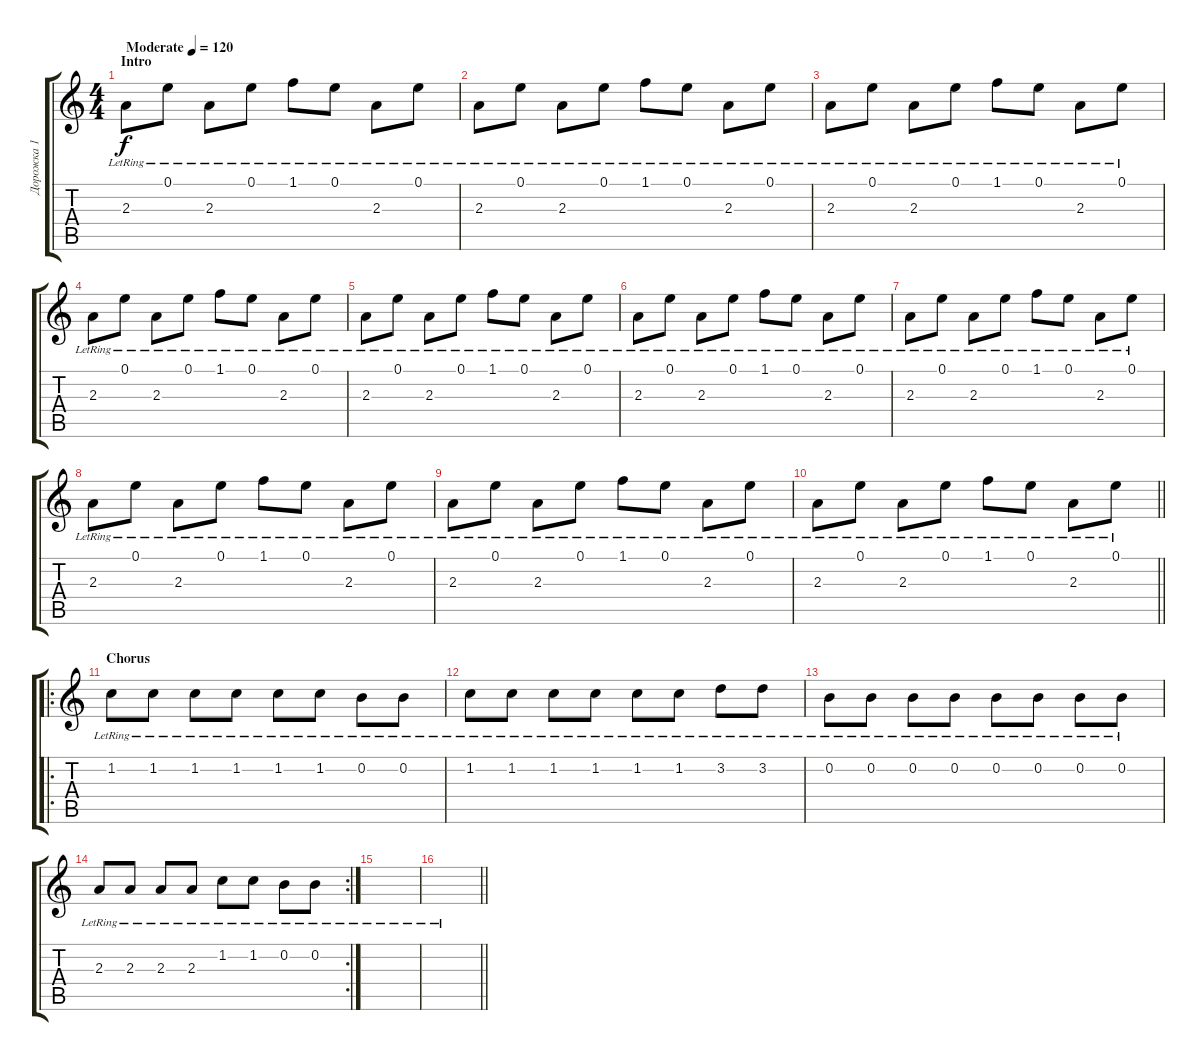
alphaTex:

\track ("Дорожка 1" "Дорожка 1") {instrument acousticguitarsteel}
\staff {score tabs}
\tuning (E4 B3 G3 D3 A2 D2) {hide}
\ts (4 4)
\section ("" "Intro")
\tempo (120 "Moderate")
\clef g2
\ks c
2.3{lr}.8{dy f instrument acousticguitarsteel} 0.1{lr}.8 2.3{lr}.8 0.1{lr}.8 1.1{lr}.8 0.1{lr}.8 2.3{lr}.8 0.1{lr}.8 |
2.3{lr}.8 0.1{lr}.8 2.3{lr}.8 0.1{lr}.8 1.1{lr}.8 0.1{lr}.8 2.3{lr}.8 0.1{lr}.8 |
2.3{lr}.8 0.1{lr}.8 2.3{lr}.8 0.1{lr}.8 1.1{lr}.8 0.1{lr}.8 2.3{lr}.8 0.1{lr}.8 |
2.3{lr}.8 0.1{lr}.8 2.3{lr}.8 0.1{lr}.8 1.1{lr}.8 0.1{lr}.8 2.3{lr}.8 0.1{lr}.8 |
2.3{lr}.8 0.1{lr}.8 2.3{lr}.8 0.1{lr}.8 1.1{lr}.8 0.1{lr}.8 2.3{lr}.8 0.1{lr}.8 |
2.3{lr}.8 0.1{lr}.8 2.3{lr}.8 0.1{lr}.8 1.1{lr}.8 0.1{lr}.8 2.3{lr}.8 0.1{lr}.8 |
2.3{lr}.8 0.1{lr}.8 2.3{lr}.8 0.1{lr}.8 1.1{lr}.8 0.1{lr}.8 2.3{lr}.8 0.1{lr}.8 |
2.3{lr}.8 0.1{lr}.8 2.3{lr}.8 0.1{lr}.8 1.1{lr}.8 0.1{lr}.8 2.3{lr}.8 0.1{lr}.8 |
2.3{lr}.8 0.1{lr}.8 2.3{lr}.8 0.1{lr}.8 1.1{lr}.8 0.1{lr}.8 2.3{lr}.8 0.1{lr}.8 |
\barLineRight lightlight
2.3{lr}.8 0.1{lr}.8 2.3{lr}.8 0.1{lr}.8 1.1{lr}.8 0.1{lr}.8 2.3{lr}.8 0.1{lr}.8 |
\ro
\section ("" "Chorus")
1.2{lr}.8 1.2{lr}.8 1.2{lr}.8 1.2{lr}.8 1.2{lr}.8 1.2{lr}.8 0.2{lr}.8 0.2{lr}.8 |
1.2{lr}.8 1.2{lr}.8 1.2{lr}.8 1.2{lr}.8 1.2{lr}.8 1.2{lr}.8 3.2{lr}.8 3.2{lr}.8 |
0.2{lr}.8 0.2{lr}.8 0.2{lr}.8 0.2{lr}.8 0.2{lr}.8 0.2{lr}.8 0.2{lr}.8 0.2{lr}.8 |
\rc 2
2.3{lr}.8 2.3{lr}.8 2.3{lr}.8 2.3{lr}.8 1.2{lr}.8 1.2{lr}.8 0.2{lr}.8 0.2{lr}.8 |
|
\barLineRight lightlight
